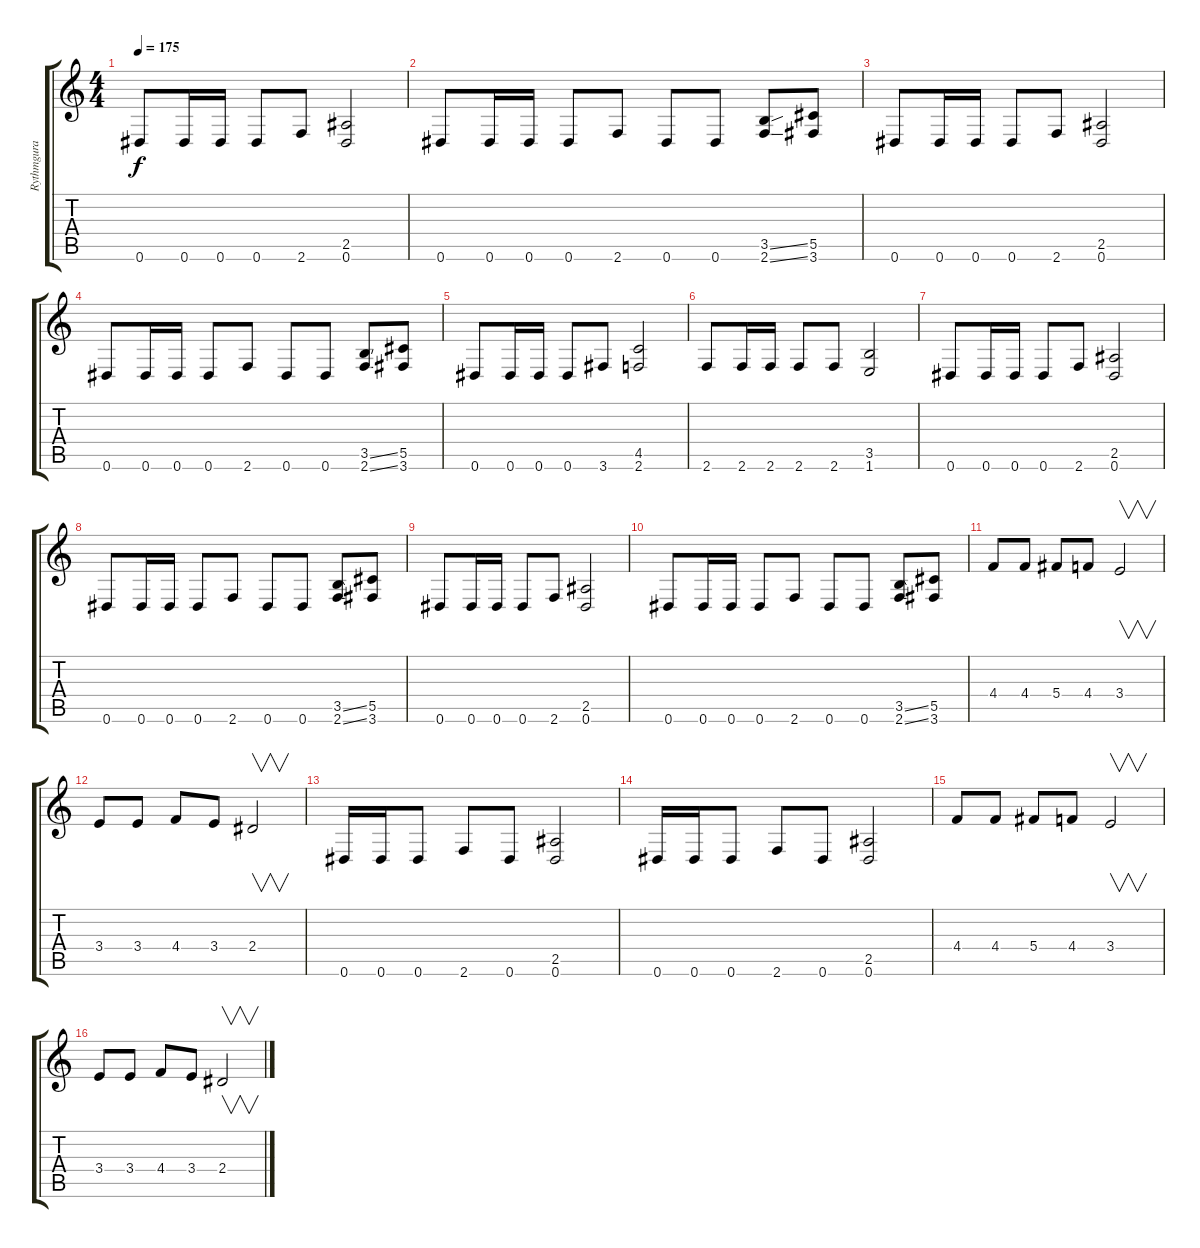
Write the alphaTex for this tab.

\track ("Rythmgura" "Rythmgura") {instrument distortionguitar}
\staff {score tabs}
\tuning (Eb4 Bb3 Gb3 Db3 Ab2 Eb2) {hide}
\ts (4 4)
\tempo 175
\clef g2
\ks c
0.6.8{dy f} 0.6.16 0.6.16 0.6.8 2.6.8 (2.5 0.6).2 |
0.6.8 0.6.16 0.6.16 0.6.8 2.6.8 0.6.8 0.6.8 (3.5{ss} 2.6{ss}).8 (5.5 3.6).8 |
0.6.8 0.6.16 0.6.16 0.6.8 2.6.8 (2.5 0.6).2 |
0.6.8 0.6.16 0.6.16 0.6.8 2.6.8 0.6.8 0.6.8 (3.5{ss} 2.6{ss}).8 (5.5 3.6).8 |
0.6.8 0.6.16 0.6.16 0.6.8 3.6.8 (4.5 2.6).2 |
2.6.8 2.6.16 2.6.16 2.6.8 2.6.8 (3.5 1.6).2 |
0.6.8 0.6.16 0.6.16 0.6.8 2.6.8 (2.5 0.6).2 |
0.6.8 0.6.16 0.6.16 0.6.8 2.6.8 0.6.8 0.6.8 (3.5{ss} 2.6{ss}).8 (5.5 3.6).8 |
0.6.8 0.6.16 0.6.16 0.6.8 2.6.8 (2.5 0.6).2 |
0.6.8 0.6.16 0.6.16 0.6.8 2.6.8 0.6.8 0.6.8 (3.5{ss} 2.6{ss}).8 (5.5 3.6).8 |
4.4.8 4.4.8 5.4.8 4.4.8 3.4.2{v} |
3.4.8 3.4.8 4.4.8 3.4.8 2.4.2{v} |
0.6.16 0.6.16 0.6.8 2.6.8 0.6.8 (2.5 0.6).2 |
0.6.16 0.6.16 0.6.8 2.6.8 0.6.8 (2.5 0.6).2 |
4.4.8 4.4.8 5.4.8 4.4.8 3.4.2{v} |
3.4.8 3.4.8 4.4.8 3.4.8 2.4.2{v}
